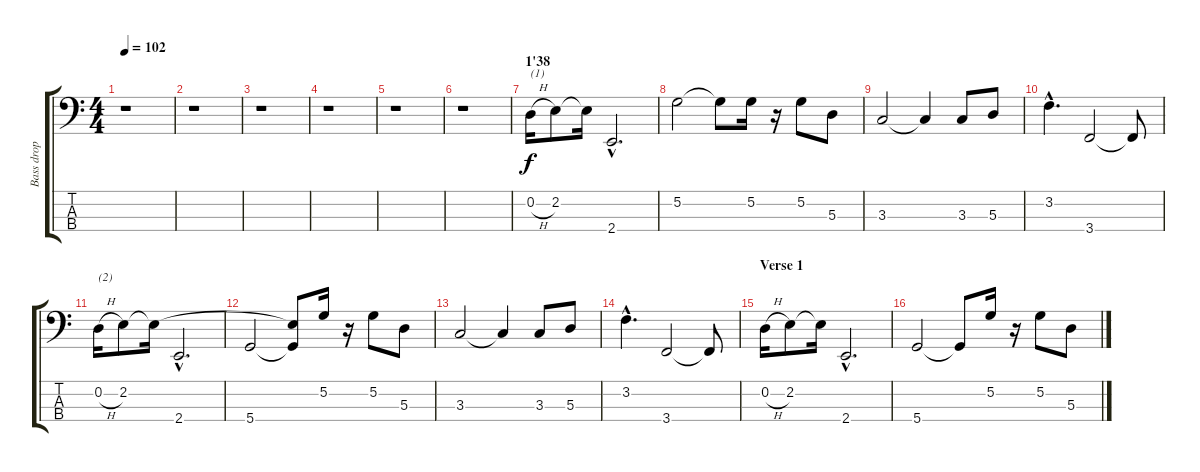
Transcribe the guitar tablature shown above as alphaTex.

\track ("Bass drop D" "Bass drop ") {instrument electricbassfinger}
\staff {score tabs}
\tuning (G2 D2 A1 D1) {hide}
\ts (4 4)
\tempo 102
\clef f4
\ks c
r.1{dy f} |
r.1 |
r.1 |
r.1 |
r.1 |
r.1 |
\section ("" "1'38")
0.2{h}.16{txt "(1)"} 2.2.8 2.2{t}.16 2.4{hac}.2{d} |
5.2.2 5.2{t}.8 5.2.16 r.16 5.2.8 5.3.8 |
3.3.2 3.3{t}.4 3.3.8 5.3.8 |
3.2{hac}.4{d} 3.4.2 3.4{t}.8 |
0.2{h}.16{txt "(2)"} 2.2.8 2.2{t}.16 2.4{hac}.2{d} |
5.4.2 (2.2{t} 5.4{t}).8 5.2.16 r.16 5.2.8 5.3.8 |
3.3.2 3.3{t}.4 3.3.8 5.3.8 |
3.2{hac}.4{d} 3.4.2 3.4{t}.8 |
\section ("" "Verse 1")
0.2{h}.16 2.2.8 2.2{t}.16 2.4{hac}.2{d} |
5.4.2 5.4{t}.8 5.2.16 r.16 5.2.8 5.3.8
